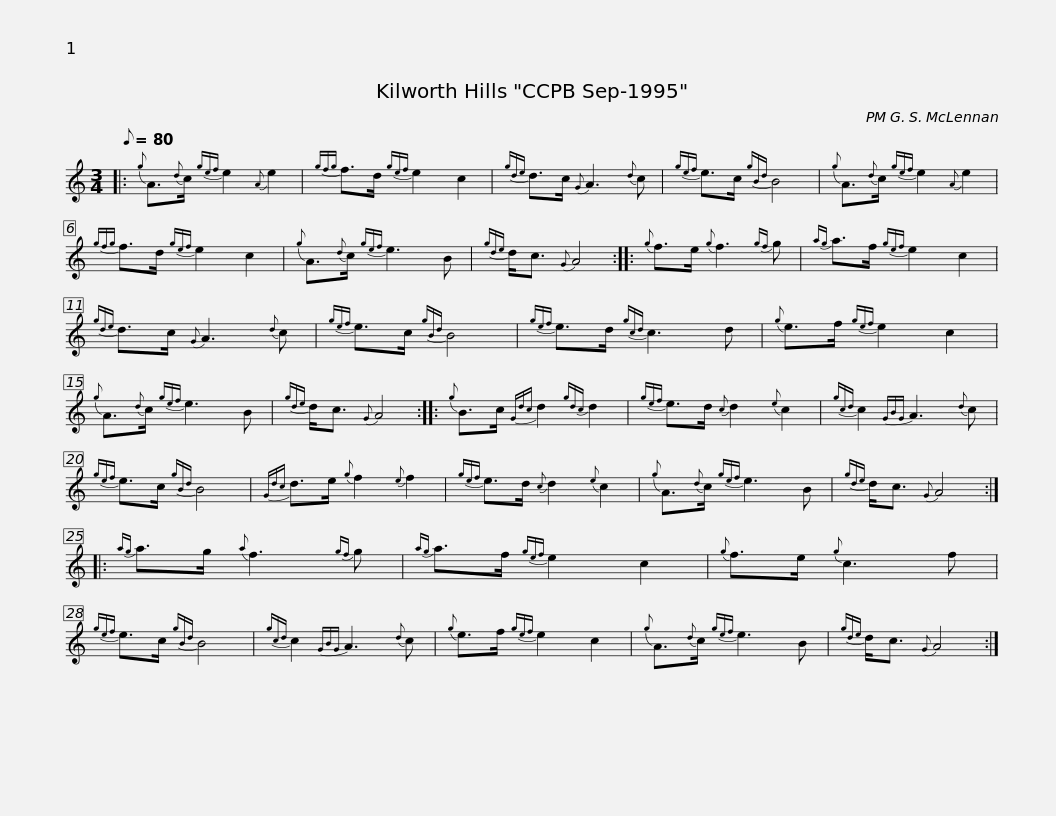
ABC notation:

X:1
L:1/8
Q:1/8=80
M:3/4
I:linebreak $
K:C
V:1 treble
V:1
|:{g} A3/2{d}c/{gef} e2{A} e2 |{gfg} f>d{gef} e2 c2 |{gde} d>c{G} A3{d} c |{gef} e>c{gBd} B4 |{g} A3/2{d}c/{gef} e2{A} e2 |$ %5
{gfg} f>d{gef} e2 c2 |{g} A3/2{d}c/{gef} e3 B |{gde} d<c{G} A4 ::{g} f>e{g} f3{gf} g |{ag} a>f{gef} e2 c2 |$ %10
{gde} d>c{G} A3{d} c |{gef} e>c{gBd} B4 |{gef} e>d{gcd} c3 d |{g} e>f{gef} e2 c2 |{g} A3/2{d}c/{gef} e3 B |$ %15
{gde} d<c{G} A4 ::{g} B>c{Gdc} d2{gdc} d2 |{gef} e>d{c} d2{e} c2 |{gcd} c2{GBG} A3{d} c |{gef} e>c{gBd} B4 |$ %20
{Gdc} d>e{g} f2{e} f2 |{gef} e>d{c} d2{e} c2 |{g} A3/2{d}c/{gef} e3 B |{gde} d<c{G} A4 ::{ag} a>g{a} f3{gf} g |$ %25
{ag} a>f{gef} e2 c2 |{g} f>e{g} c3 f |{gef} e>c{gBd} B4 |{gcd} c2{GBG} A3{d} c |{g} e>f{gef} e2 c2 | %30
{g} A3/2{d}c/{gef} e3 B |${gde} d<c{G} A4 :| %32
